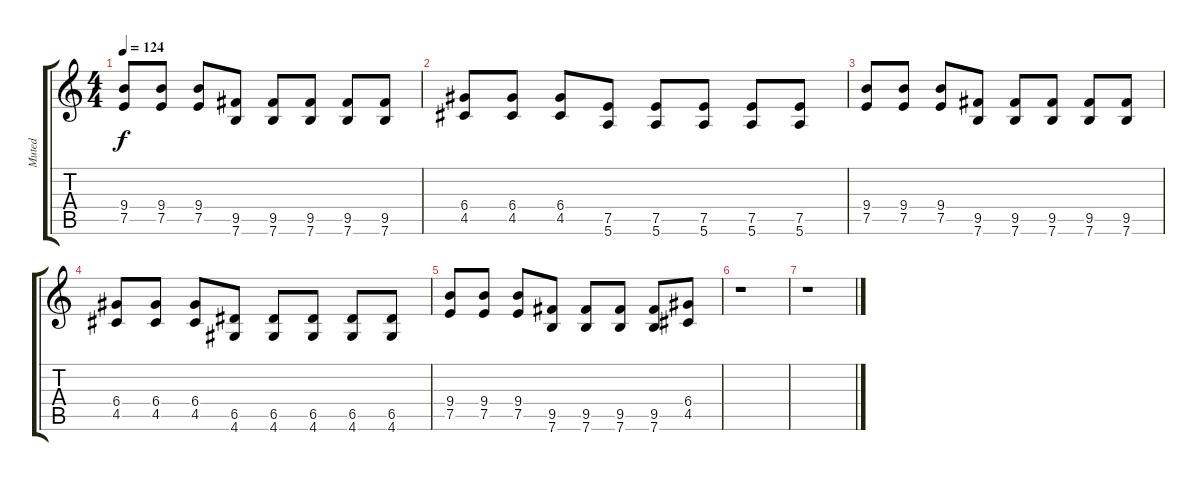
\track ("Muted" "Muted") {instrument electricguitarmuted}
\staff {score tabs}
\tuning (E4 B3 G3 D3 A2 E2) {hide}
\ts (4 4)
\tempo 124
\clef g2
\ks c
(9.4 7.5).8{dy f} (9.4 7.5).8 (9.4 7.5).8 (9.5 7.6).8 (9.5 7.6).8 (9.5 7.6).8 (9.5 7.6).8 (9.5 7.6).8 |
(6.4 4.5).8 (6.4 4.5).8 (6.4 4.5).8 (7.5 5.6).8 (7.5 5.6).8 (7.5 5.6).8 (7.5 5.6).8 (7.5 5.6).8 |
(9.4 7.5).8 (9.4 7.5).8 (9.4 7.5).8 (9.5 7.6).8 (9.5 7.6).8 (9.5 7.6).8 (9.5 7.6).8 (9.5 7.6).8 |
(6.4 4.5).8 (6.4 4.5).8 (6.4 4.5).8 (6.5 4.6).8 (6.5 4.6).8 (6.5 4.6).8 (6.5 4.6).8 (6.5 4.6).8 |
(9.4 7.5).8 (9.4 7.5).8 (9.4 7.5).8 (9.5 7.6).8 (9.5 7.6).8 (9.5 7.6).8 (9.5 7.6).8 (6.4 4.5).8 |
r.1 |
r.1
